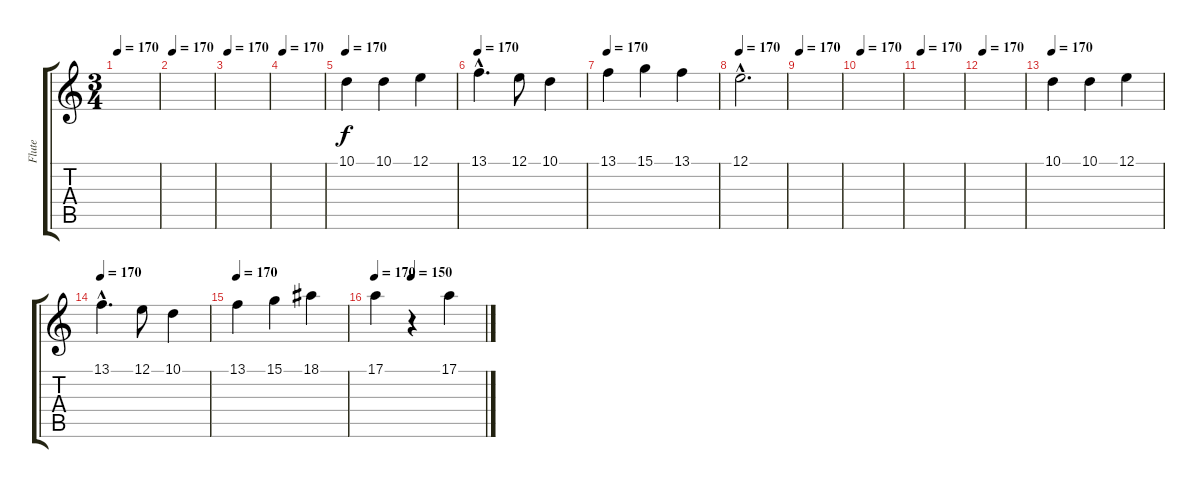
\track ("Flute" "Flute") {instrument flute}
\staff {score tabs}
\tuning (E4 B3 G3 D3 A2 E2) {hide}
\ts (3 4)
\tempo 170
\clef g2
\ks c
|
\tempo 170
|
\tempo 170
|
\tempo 170
|
\tempo 170
10.1.4 10.1.4 12.1.4 |
\tempo 170
13.1{hac}.4{d} 12.1.8 10.1.4 |
\tempo 170
13.1.4 15.1.4 13.1.4 |
\tempo 170
12.1{hac}.2{d} |
\tempo 170
|
\tempo 170
|
\tempo 170
|
\tempo 170
|
\tempo 170
10.1.4 10.1.4 12.1.4 |
\tempo 170
13.1{hac}.4{d} 12.1.8 10.1.4 |
\tempo 170
13.1.4 15.1.4 18.1.4 |
\tempo 170
\tempo (150 0.3333333333333333)
17.1.4 r.4 17.1.4
